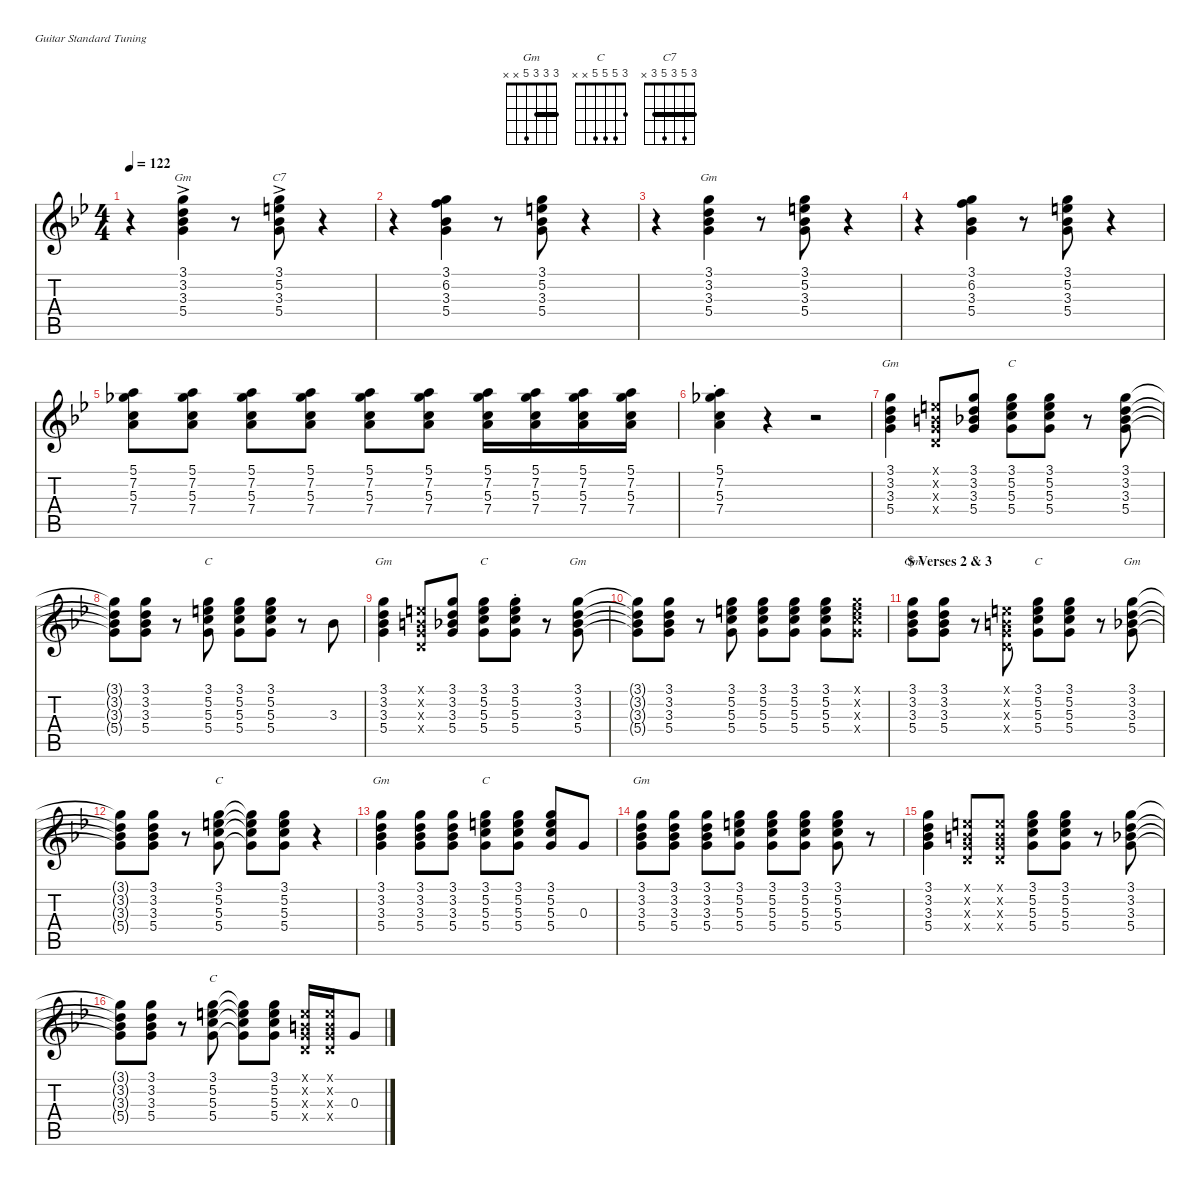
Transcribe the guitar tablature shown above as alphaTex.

\defaultSystemsLayout 4
\hideDynamics
\bracketExtendMode nobrackets
\singleTrackTrackNamePolicy hidden
\multiTrackTrackNamePolicy hidden
\firstSystemTrackNameMode fullname
\firstSystemTrackNameOrientation horizontal
\otherSystemsTrackNameOrientation horizontal
\track ("Carlos Santana" "dist.guit.") {instrument distortionguitar}
\staff {score tabs}
\tuning (E4 B3 G3 D3 A2 E2)
\chord ("Gm" 3 3 3 5 x x) {barre (3 3)}
\chord ("C" 3 5 5 5 x x)
\chord ("C7" 3 5 3 5 3 x) {barre (3 3)}
\ts (4 4)
\tempo 122
\clef g2
\ks bb
r.4{dy f beam Down} (3.1{ac acc forcenatural} 3.2{ac acc forcenatural} 3.3{ac acc b} 5.4{ac acc forcenatural}).4{ch "Gm" beam Down} r.8{beam Down} (3.1{ac acc forcenatural} 5.2{ac acc forcenatural} 3.3{ac acc b} 5.4{ac acc forcenatural}).8{ch "C7" beam Down} r.4{beam Down} |
r.4{beam Down} (3.1{acc forcenatural} 6.2{acc forcenatural} 3.3{acc b} 5.4{acc forcenatural}).4{beam Down} r.8{beam Down} (3.1{acc forcenatural} 5.2{acc forcenatural} 3.3{acc b} 5.4{acc forcenatural}).8{beam Down} r.4{beam Down} |
r.4{beam Down} (3.1{acc forcenatural} 3.2{acc forcenatural} 3.3{acc b} 5.4{acc forcenatural}).4{ch "Gm" beam Down} r.8{beam Down} (3.1{acc forcenatural} 5.2{acc forcenatural} 3.3{acc b} 5.4{acc forcenatural}).8{beam Down} r.4{beam Down} |
r.4{beam Down} (3.1{acc forcenatural} 6.2{acc forcenatural} 3.3{acc b} 5.4{acc forcenatural}).4{beam Down} r.8{beam Down} (3.1{acc forcenatural} 5.2{acc forcenatural} 3.3{acc b} 5.4{acc forcenatural}).8{beam Down} r.4{beam Down} |
(5.1{acc forcenatural} 7.2{acc b} 5.3{acc forcenatural} 7.4{acc forcenatural}).8{beam Down} (5.1{acc forcenatural} 7.2{acc b} 5.3{acc forcenatural} 7.4{acc forcenatural}).8{beam Down} (5.1{acc forcenatural} 7.2{acc b} 5.3{acc forcenatural} 7.4{acc forcenatural}).8{beam Down} (5.1{acc forcenatural} 7.2{acc b} 5.3{acc forcenatural} 7.4{acc forcenatural}).8{beam Down} (5.1{acc forcenatural} 7.2{acc b} 5.3{acc forcenatural} 7.4{acc forcenatural}).8{beam Down} (5.1{acc forcenatural} 7.2{acc b} 5.3{acc forcenatural} 7.4{acc forcenatural}).8{beam Down} (5.1{acc forcenatural} 7.2{acc b} 5.3{acc forcenatural} 7.4{acc forcenatural}).16{beam Down} (5.1{acc forcenatural} 7.2{acc b} 5.3{acc forcenatural} 7.4{acc forcenatural}).16{beam Down} (5.1{acc forcenatural} 7.2{acc b} 5.3{acc forcenatural} 7.4{acc forcenatural}).16{beam Down} (5.1{acc forcenatural} 7.2{acc b} 5.3{acc forcenatural} 7.4{acc forcenatural}).16{beam Down} |
(5.1{st acc forcenatural} 7.2{st acc b} 5.3{st acc forcenatural} 7.4{st acc forcenatural}).4{beam Down} r.4{beam Down} r.2{beam Down} |
(3.1{acc forcenatural} 3.2{acc forcenatural} 3.3{acc b} 5.4{acc forcenatural}).4{ch "Gm" beam Down} (0.1{x acc forcenatural} 0.2{x acc forcenatural} 0.3{x acc forcenatural} 0.4{x acc forcenatural}).8{beam Up} (3.1{acc forcenatural} 3.2{acc forcenatural} 3.3{acc b} 5.4{acc forcenatural}).8{beam Up} (3.1{acc forcenatural} 5.2{acc forcenatural} 5.3{acc forcenatural} 5.4{acc forcenatural}).8{ch "C" beam Down} (3.1{acc forcenatural} 5.2{acc forcenatural} 5.3{acc forcenatural} 5.4{acc forcenatural}).8{beam Down} r.8{beam Down} (3.1{acc forcenatural} 3.2{acc forcenatural} 3.3{acc b} 5.4{acc forcenatural}).8{beam Down} |
(3.1{t acc forcenatural} 3.2{t acc forcenatural} 3.3{t acc b} 5.4{t acc forcenatural}).8{beam Down} (3.1{acc forcenatural} 3.2{acc forcenatural} 3.3{acc b} 5.4{acc forcenatural}).8{beam Down} r.8{beam Down} (3.1{acc forcenatural} 5.2{acc forcenatural} 5.3{acc forcenatural} 5.4{acc forcenatural}).8{ch "C" beam Down} (3.1{acc forcenatural} 5.2{acc forcenatural} 5.3{acc forcenatural} 5.4{acc forcenatural}).8{beam Down} (3.1{acc forcenatural} 5.2{acc forcenatural} 5.3{acc forcenatural} 5.4{acc forcenatural}).8{beam Down} r.8{beam Down} 3.3{acc b}.8{beam Down} |
(3.1{acc forcenatural} 3.2{acc forcenatural} 3.3{acc b} 5.4{acc forcenatural}).4{ch "Gm" beam Down} (0.1{x acc forcenatural} 0.2{x acc forcenatural} 0.3{x acc forcenatural} 0.4{x acc forcenatural}).8{beam Up} (3.1{acc forcenatural} 3.2{acc forcenatural} 3.3{acc b} 5.4{acc forcenatural}).8{beam Up} (3.1{acc forcenatural} 5.2{acc forcenatural} 5.3{acc forcenatural} 5.4{acc forcenatural}).8{ch "C" beam Down} (3.1{st acc forcenatural} 5.2{st acc forcenatural} 5.3{st acc forcenatural} 5.4{st acc forcenatural}).8{beam Down} r.8{beam Down} (3.1{acc forcenatural} 3.2{acc forcenatural} 3.3{acc b} 5.4{acc forcenatural}).8{ch "Gm" beam Down} |
(3.1{t acc forcenatural} 3.2{t acc forcenatural} 3.3{t acc b} 5.4{t acc forcenatural}).8{beam Down} (3.1{acc forcenatural} 3.2{acc forcenatural} 3.3{acc b} 5.4{acc forcenatural}).8{beam Down} r.8{beam Down} (3.1{acc forcenatural} 5.2{acc forcenatural} 5.3{acc forcenatural} 5.4{acc forcenatural}).8{beam Down} (3.1{acc forcenatural} 5.2{acc forcenatural} 5.3{acc forcenatural} 5.4{acc forcenatural}).8{beam Down} (3.1{acc forcenatural} 5.2{acc forcenatural} 5.3{acc forcenatural} 5.4{acc forcenatural}).8{beam Down} (3.1{acc forcenatural} 5.2{acc forcenatural} 5.3{acc forcenatural} 5.4{acc forcenatural}).8{beam Down} (3.1{x acc forcenatural} 5.2{x acc forcenatural} 5.3{x acc forcenatural} 5.4{x acc forcenatural}).8{beam Down} |
\section ("" "$ Verses 2 & 3")
(3.1{acc forcenatural} 3.2{acc forcenatural} 3.3{acc b} 5.4{acc forcenatural}).8{ch "Gm" beam Down} (3.1{acc forcenatural} 3.2{acc forcenatural} 3.3{acc b} 5.4{acc forcenatural}).8{beam Down} r.8{beam Down} (0.1{x acc forcenatural} 0.2{x acc forcenatural} 0.3{x acc forcenatural} 0.4{x acc forcenatural}).8{beam Up} (3.1{acc forcenatural} 5.2{acc forcenatural} 5.3{acc forcenatural} 5.4{acc forcenatural}).8{ch "C" beam Down} (3.1{acc forcenatural} 5.2{acc forcenatural} 5.3{acc forcenatural} 5.4{acc forcenatural}).8{beam Down} r.8{beam Down} (3.1{acc forcenatural} 3.2{acc forcenatural} 3.3{acc b} 5.4{acc forcenatural}).8{ch "Gm" beam Down} |
(3.1{t acc forcenatural} 3.2{t acc forcenatural} 3.3{t acc b} 5.4{t acc forcenatural}).8{beam Down} (3.1{acc forcenatural} 3.2{acc forcenatural} 3.3{acc b} 5.4{acc forcenatural}).8{beam Down} r.8{beam Down} (3.1{acc forcenatural} 5.2{acc forcenatural} 5.3{acc forcenatural} 5.4{acc forcenatural}).8{ch "C" beam Down} (3.1{t acc forcenatural} 5.2{t acc forcenatural} 5.3{t acc forcenatural} 5.4{t acc forcenatural}).8{beam Down} (3.1{acc forcenatural} 5.2{acc forcenatural} 5.3{acc forcenatural} 5.4{acc forcenatural}).8{beam Down} r.4{beam Down} |
(3.1{acc forcenatural} 3.2{acc forcenatural} 3.3{acc b} 5.4{acc forcenatural}).4{ch "Gm" beam Down} (3.1{acc forcenatural} 3.2{acc forcenatural} 3.3{acc b} 5.4{acc forcenatural}).8{beam Down} (3.1{acc forcenatural} 3.2{acc forcenatural} 3.3{acc b} 5.4{acc forcenatural}).8{beam Down} (3.1{acc forcenatural} 5.2{acc forcenatural} 5.3{acc forcenatural} 5.4{acc forcenatural}).8{ch "C" beam Down} (3.1{acc forcenatural} 5.2{acc forcenatural} 5.3{acc forcenatural} 5.4{acc forcenatural}).8{beam Down} (3.1{acc forcenatural} 5.2{acc forcenatural} 5.3{acc forcenatural} 5.4{acc forcenatural}).8{beam Up} 0.3{acc forcenatural}.8{beam Up} |
(3.1{acc forcenatural} 3.2{acc forcenatural} 3.3{acc b} 5.4{acc forcenatural}).8{ch "Gm" beam Down} (3.1{acc forcenatural} 3.2{acc forcenatural} 3.3{acc b} 5.4{acc forcenatural}).8{beam Down} (3.1{acc forcenatural} 3.2{acc forcenatural} 3.3{acc b} 5.4{acc forcenatural}).8{beam Down} (3.1{acc forcenatural} 5.2{acc forcenatural} 5.3{acc forcenatural} 5.4{acc forcenatural}).8{beam Down} (3.1{acc forcenatural} 5.2{acc forcenatural} 5.3{acc forcenatural} 5.4{acc forcenatural}).8{beam Down} (3.1{acc forcenatural} 5.2{acc forcenatural} 5.3{acc forcenatural} 5.4{acc forcenatural}).8{beam Down} (3.1{acc forcenatural} 5.2{acc forcenatural} 5.3{acc forcenatural} 5.4{acc forcenatural}).8{beam Down} r.8{beam Down} |
(3.1{acc forcenatural} 3.2{acc forcenatural} 3.3{acc b} 5.4{acc forcenatural}).4{beam Down} (0.1{x acc forcenatural} 0.2{x acc forcenatural} 0.3{x acc forcenatural} 0.4{x acc forcenatural}).8{beam Up} (0.1{x acc forcenatural} 0.2{x acc forcenatural} 0.3{x acc forcenatural} 0.4{x acc forcenatural}).8{beam Up} (3.1{acc forcenatural} 5.2{acc forcenatural} 5.3{acc forcenatural} 5.4{acc forcenatural}).8{beam Down} (3.1{acc forcenatural} 5.2{acc forcenatural} 5.3{acc forcenatural} 5.4{acc forcenatural}).8{beam Down} r.8{beam Down} (3.1{acc forcenatural} 3.2{acc forcenatural} 3.3{acc b} 5.4{acc forcenatural}).8{beam Down} |
(3.1{t acc forcenatural} 3.2{t acc forcenatural} 3.3{t acc b} 5.4{t acc forcenatural}).8{beam Down} (3.1{acc forcenatural} 3.2{acc forcenatural} 3.3{acc b} 5.4{acc forcenatural}).8{beam Down} r.8{beam Down} (3.1{acc forcenatural} 5.2{acc forcenatural} 5.3{acc forcenatural} 5.4{acc forcenatural}).8{ch "C" beam Down} (3.1{t acc forcenatural} 5.2{t acc forcenatural} 5.3{t acc forcenatural} 5.4{t acc forcenatural}).8{beam Down} (3.1{acc forcenatural} 5.2{acc forcenatural} 5.3{acc forcenatural} 5.4{acc forcenatural}).8{beam Down} (0.1{x acc forcenatural} 0.2{x acc forcenatural} 0.3{x acc forcenatural} 0.4{x acc forcenatural}).16{beam Up} (0.1{x acc forcenatural} 0.2{x acc forcenatural} 0.3{x acc forcenatural} 0.4{x acc forcenatural}).16{beam Up} 0.3{acc forcenatural}.8{beam Up}
